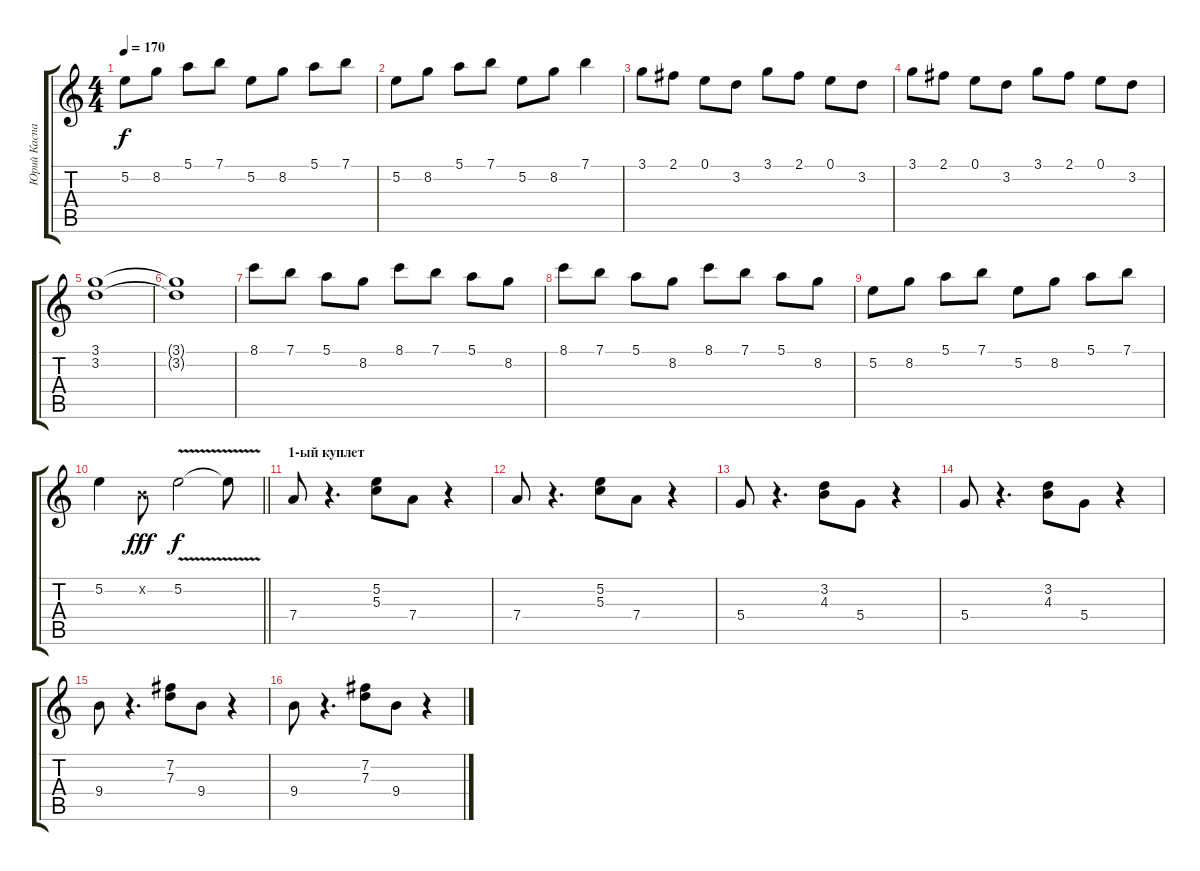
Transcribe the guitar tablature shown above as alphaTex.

\track ("Юрий Каспарян" "Юрий Каспа") {instrument electricguitarmuted}
\staff {score tabs}
\tuning (E4 B3 G3 D3 A2 E2) {hide}
\ts (4 4)
\tempo 170
\clef g2
\ks c
5.2.8{dy f} 8.2.8 5.1.8 7.1.8 5.2.8 8.2.8 5.1.8 7.1.8 |
5.2.8 8.2.8 5.1.8 7.1.8 5.2.8 8.2.8 7.1.4 |
3.1.8 2.1.8 0.1.8 3.2.8 3.1.8 2.1.8 0.1.8 3.2.8 |
3.1.8 2.1.8 0.1.8 3.2.8 3.1.8 2.1.8 0.1.8 3.2.8 |
(3.1 3.2).1 |
(3.1{t} 3.2{t}).1 |
8.1.8 7.1.8 5.1.8 8.2.8 8.1.8 7.1.8 5.1.8 8.2.8 |
8.1.8 7.1.8 5.1.8 8.2.8 8.1.8 7.1.8 5.1.8 8.2.8 |
5.2.8 8.2.8 5.1.8 7.1.8 5.2.8 8.2.8 5.1.8 7.1.8 |
\barLineRight lightlight
5.2.4 0.2{x}.8{dy fff} 5.2{v}.2{dy f} 5.2{t}.8 |
\section ("" "1-ый куплет")
7.4.8 r.4{d} (5.2 5.3).8 7.4.8 r.4 |
7.4.8 r.4{d} (5.2 5.3).8 7.4.8 r.4 |
5.4.8 r.4{d} (3.2 4.3).8 5.4.8 r.4 |
5.4.8 r.4{d} (3.2 4.3).8 5.4.8 r.4 |
9.4.8 r.4{d} (7.2 7.3).8 9.4.8 r.4 |
9.4.8 r.4{d} (7.2 7.3).8 9.4.8 r.4
